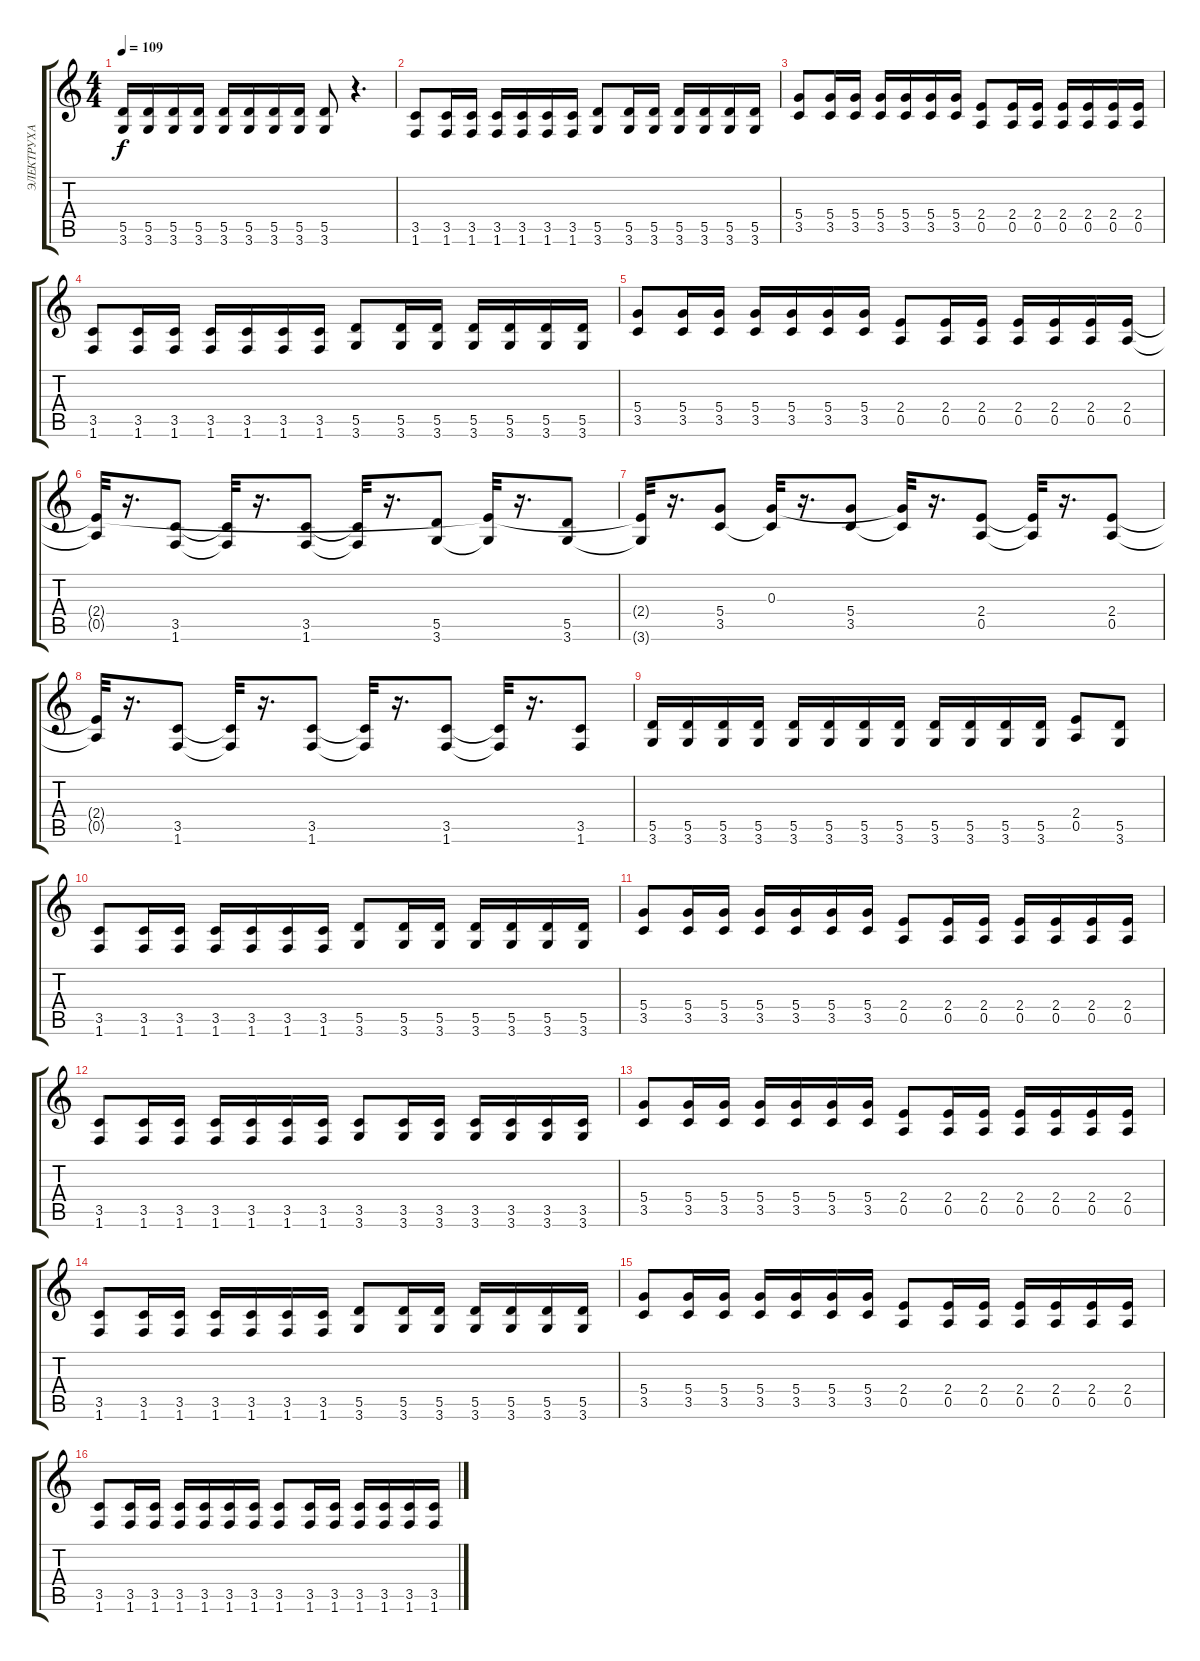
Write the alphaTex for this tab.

\track ("ЭЛЕКТРУХА" "ЭЛЕКТРУХА") {instrument overdrivenguitar}
\staff {score tabs}
\tuning (E4 B3 G3 D3 A2 E2) {hide}
\ts (4 4)
\tempo 109
\clef g2
\ks c
(5.5 3.6).16{dy f} (5.5 3.6).16 (5.5 3.6).16 (5.5 3.6).16 (5.5 3.6).16 (5.5 3.6).16 (5.5 3.6).16 (5.5 3.6).16 (5.5 3.6).8 r.4{d} |
(3.5 1.6).8 (3.5 1.6).16 (3.5 1.6).16 (3.5 1.6).16 (3.5 1.6).16 (3.5 1.6).16 (3.5 1.6).16 (5.5 3.6).8 (5.5 3.6).16 (5.5 3.6).16 (5.5 3.6).16 (5.5 3.6).16 (5.5 3.6).16 (5.5 3.6).16 |
(5.4 3.5).8 (5.4 3.5).16 (5.4 3.5).16 (5.4 3.5).16 (5.4 3.5).16 (5.4 3.5).16 (5.4 3.5).16 (2.4 0.5).8 (2.4 0.5).16 (2.4 0.5).16 (2.4 0.5).16 (2.4 0.5).16 (2.4 0.5).16 (2.4 0.5).16 |
(3.5 1.6).8 (3.5 1.6).16 (3.5 1.6).16 (3.5 1.6).16 (3.5 1.6).16 (3.5 1.6).16 (3.5 1.6).16 (5.5 3.6).8 (5.5 3.6).16 (5.5 3.6).16 (5.5 3.6).16 (5.5 3.6).16 (5.5 3.6).16 (5.5 3.6).16 |
(5.4 3.5).8 (5.4 3.5).16 (5.4 3.5).16 (5.4 3.5).16 (5.4 3.5).16 (5.4 3.5).16 (5.4 3.5).16 (2.4 0.5).8 (2.4 0.5).16 (2.4 0.5).16 (2.4 0.5).16 (2.4 0.5).16 (2.4 0.5).16 (2.4 0.5).16 |
(2.4{t} 0.5{t}).32 r.16{d} (3.5 1.6).8 (3.5{t} 1.6{t}).32 r.16{d} (3.5 1.6).8 (3.5{t} 1.6{t}).32 r.16{d} (5.5 3.6).8 (2.4{t} 3.6{t}).32 r.16{d} (5.5 3.6).8 |
(2.4{t} 3.6{t}).32 r.16{d} (5.4 3.5).8 (0.3 3.5{t}).32 r.16{d} (5.4 3.5).8 (0.3{t} 3.5{t}).32 r.16{d} (2.4 0.5).8 (2.4{t} 0.5{t}).32 r.16{d} (2.4 0.5).8 |
(2.4{t} 0.5{t}).32 r.16{d} (3.5 1.6).8 (3.5{t} 1.6{t}).32 r.16{d} (3.5 1.6).8 (3.5{t} 1.6{t}).32 r.16{d} (3.5 1.6).8 (3.5{t} 1.6{t}).32 r.16{d} (3.5 1.6).8 |
(5.5 3.6).16 (5.5 3.6).16 (5.5 3.6).16 (5.5 3.6).16 (5.5 3.6).16 (5.5 3.6).16 (5.5 3.6).16 (5.5 3.6).16 (5.5 3.6).16 (5.5 3.6).16 (5.5 3.6).16 (5.5 3.6).16 (2.4 0.5).8 (5.5 3.6).8 |
(3.5 1.6).8 (3.5 1.6).16 (3.5 1.6).16 (3.5 1.6).16 (3.5 1.6).16 (3.5 1.6).16 (3.5 1.6).16 (5.5 3.6).8 (5.5 3.6).16 (5.5 3.6).16 (5.5 3.6).16 (5.5 3.6).16 (5.5 3.6).16 (5.5 3.6).16 |
(5.4 3.5).8 (5.4 3.5).16 (5.4 3.5).16 (5.4 3.5).16 (5.4 3.5).16 (5.4 3.5).16 (5.4 3.5).16 (2.4 0.5).8 (2.4 0.5).16 (2.4 0.5).16 (2.4 0.5).16 (2.4 0.5).16 (2.4 0.5).16 (2.4 0.5).16 |
(3.5 1.6).8 (3.5 1.6).16 (3.5 1.6).16 (3.5 1.6).16 (3.5 1.6).16 (3.5 1.6).16 (3.5 1.6).16 (3.5 3.6).8 (3.5 3.6).16 (3.5 3.6).16 (3.5 3.6).16 (3.5 3.6).16 (3.5 3.6).16 (3.5 3.6).16 |
(5.4 3.5).8 (5.4 3.5).16 (5.4 3.5).16 (5.4 3.5).16 (5.4 3.5).16 (5.4 3.5).16 (5.4 3.5).16 (2.4 0.5).8 (2.4 0.5).16 (2.4 0.5).16 (2.4 0.5).16 (2.4 0.5).16 (2.4 0.5).16 (2.4 0.5).16 |
(3.5 1.6).8 (3.5 1.6).16 (3.5 1.6).16 (3.5 1.6).16 (3.5 1.6).16 (3.5 1.6).16 (3.5 1.6).16 (5.5 3.6).8 (5.5 3.6).16 (5.5 3.6).16 (5.5 3.6).16 (5.5 3.6).16 (5.5 3.6).16 (5.5 3.6).16 |
(5.4 3.5).8 (5.4 3.5).16 (5.4 3.5).16 (5.4 3.5).16 (5.4 3.5).16 (5.4 3.5).16 (5.4 3.5).16 (2.4 0.5).8 (2.4 0.5).16 (2.4 0.5).16 (2.4 0.5).16 (2.4 0.5).16 (2.4 0.5).16 (2.4 0.5).16 |
(3.5 1.6).8 (3.5 1.6).16 (3.5 1.6).16 (3.5 1.6).16 (3.5 1.6).16 (3.5 1.6).16 (3.5 1.6).16 (3.5 1.6).8 (3.5 1.6).16 (3.5 1.6).16 (3.5 1.6).16 (3.5 1.6).16 (3.5 1.6).16 (3.5 1.6).16
